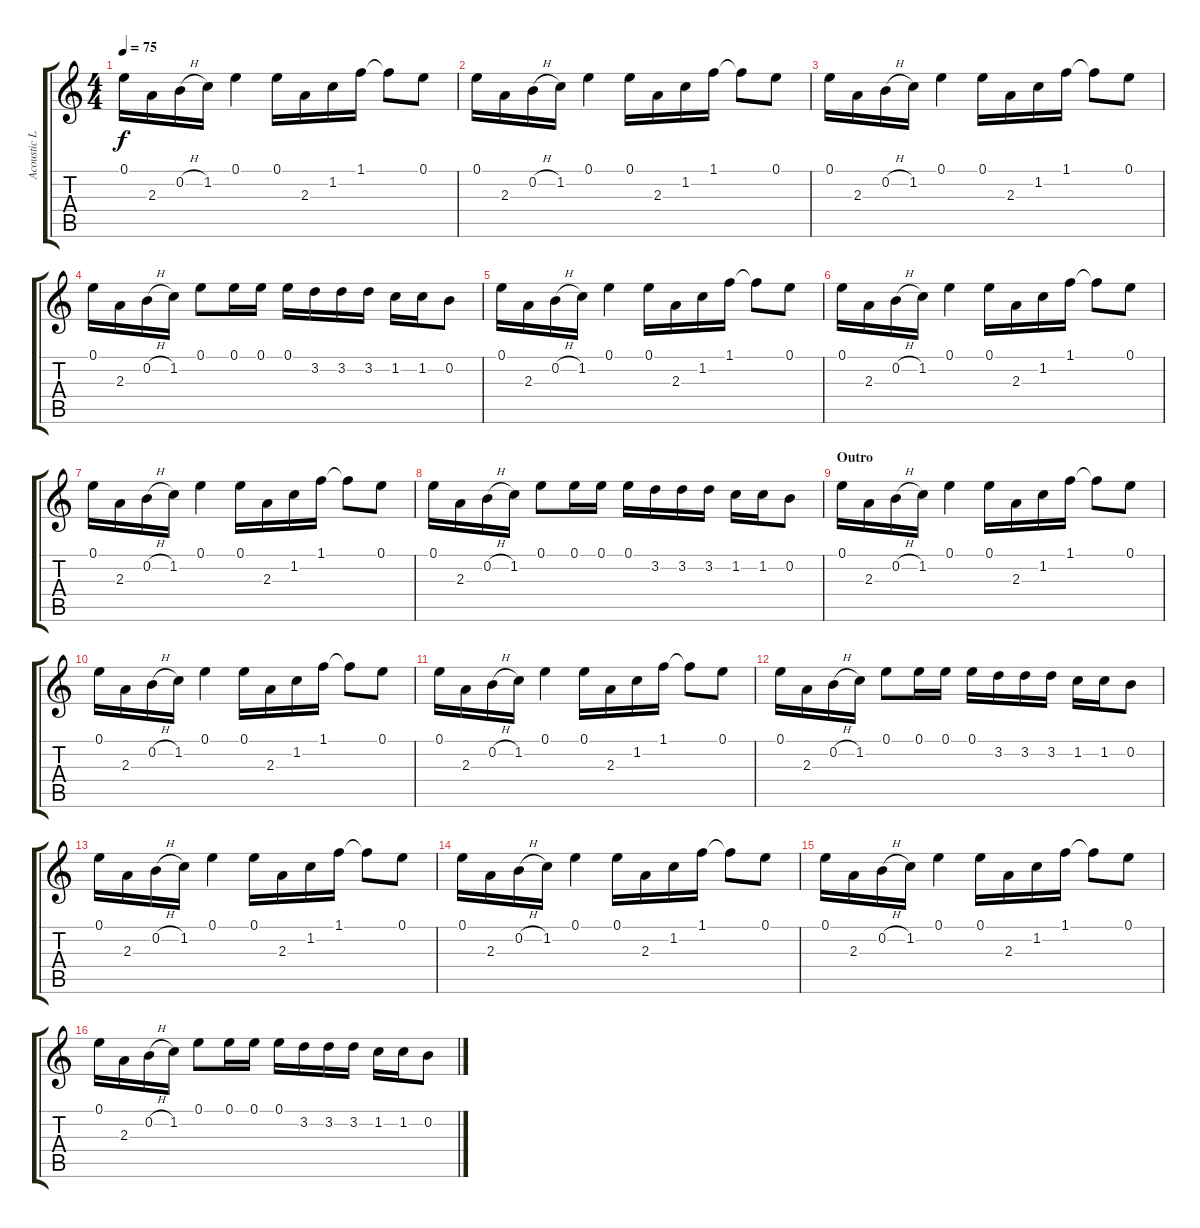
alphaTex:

\track ("Acoustic Lead" "Acoustic L") {instrument acousticguitarsteel}
\staff {score tabs}
\tuning (E4 B3 G3 D3 A2 E2) {hide}
\ts (4 4)
\tempo 75
\clef g2
\ks c
0.1.16{dy f} 2.3.16 0.2{h}.16 1.2.16 0.1.4 0.1.16 2.3.16 1.2.16 1.1.16 1.1{t}.8 0.1.8 |
0.1.16 2.3.16 0.2{h}.16 1.2.16 0.1.4 0.1.16 2.3.16 1.2.16 1.1.16 1.1{t}.8 0.1.8 |
0.1.16 2.3.16 0.2{h}.16 1.2.16 0.1.4 0.1.16 2.3.16 1.2.16 1.1.16 1.1{t}.8 0.1.8 |
0.1.16 2.3.16 0.2{h}.16 1.2.16 0.1.8 0.1.16 0.1.16 0.1.16 3.2.16 3.2.16 3.2.16 1.2.16 1.2.16 0.2.8 |
0.1.16 2.3.16 0.2{h}.16 1.2.16 0.1.4 0.1.16 2.3.16 1.2.16 1.1.16 1.1{t}.8 0.1.8 |
0.1.16 2.3.16 0.2{h}.16 1.2.16 0.1.4 0.1.16 2.3.16 1.2.16 1.1.16 1.1{t}.8 0.1.8 |
0.1.16 2.3.16 0.2{h}.16 1.2.16 0.1.4 0.1.16 2.3.16 1.2.16 1.1.16 1.1{t}.8 0.1.8 |
0.1.16 2.3.16 0.2{h}.16 1.2.16 0.1.8 0.1.16 0.1.16 0.1.16 3.2.16 3.2.16 3.2.16 1.2.16 1.2.16 0.2.8 |
\section ("" "Outro")
0.1.16 2.3.16 0.2{h}.16 1.2.16 0.1.4 0.1.16 2.3.16 1.2.16 1.1.16 1.1{t}.8 0.1.8 |
0.1.16 2.3.16 0.2{h}.16 1.2.16 0.1.4 0.1.16 2.3.16 1.2.16 1.1.16 1.1{t}.8 0.1.8 |
0.1.16 2.3.16 0.2{h}.16 1.2.16 0.1.4 0.1.16 2.3.16 1.2.16 1.1.16 1.1{t}.8 0.1.8 |
0.1.16 2.3.16 0.2{h}.16 1.2.16 0.1.8 0.1.16 0.1.16 0.1.16 3.2.16 3.2.16 3.2.16 1.2.16 1.2.16 0.2.8 |
0.1.16 2.3.16 0.2{h}.16 1.2.16 0.1.4 0.1.16 2.3.16 1.2.16 1.1.16 1.1{t}.8 0.1.8 |
0.1.16 2.3.16 0.2{h}.16 1.2.16 0.1.4 0.1.16 2.3.16 1.2.16 1.1.16 1.1{t}.8 0.1.8 |
0.1.16 2.3.16 0.2{h}.16 1.2.16 0.1.4 0.1.16 2.3.16 1.2.16 1.1.16 1.1{t}.8 0.1.8 |
0.1.16 2.3.16 0.2{h}.16 1.2.16 0.1.8 0.1.16 0.1.16 0.1.16 3.2.16 3.2.16 3.2.16 1.2.16 1.2.16 0.2.8
